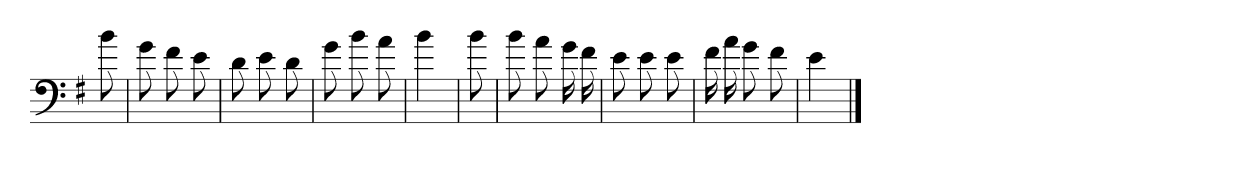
**kern
*part1
*staff1
*clefF4
*k[f#]
*e:
=
8b
=1
8g
8f#
8e
=2
8d
8e
8d
=3
8g
8b
8a
=4
4b
=5
8b
=6
8b
8a
16g
16f#
=7
8e
8e
8e
=8
16f#
16a
8g
8f#
=9
4e
==
*-
